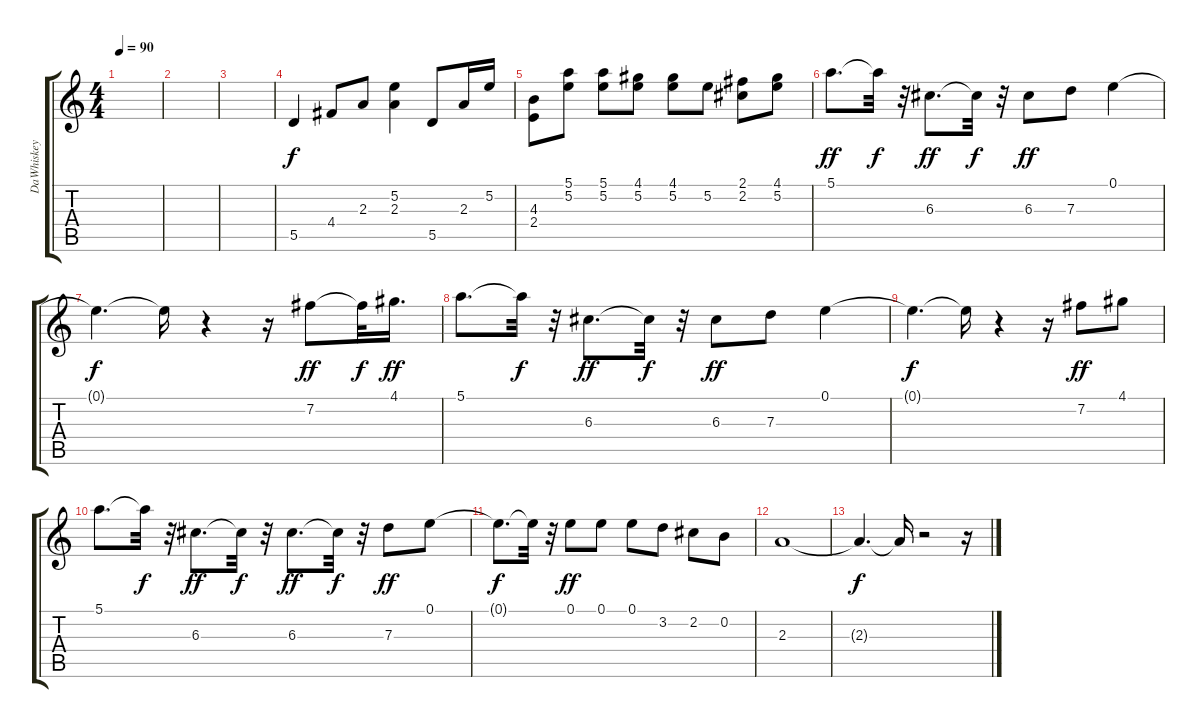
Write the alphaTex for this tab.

\track ("DaWhiskey" "DaWhiskey") {instrument distortionguitar}
\staff {score tabs}
\tuning (E4 B3 G3 D3 A2 E2) {hide}
\ts (4 4)
\tempo 90
\clef g2
\ks c
|
|
|
5.5.4 4.4.8 2.3.8 (5.2 2.3).4 5.5.8 2.3.16 5.2.16 |
(4.3 2.4).8 (5.1 5.2).8 (5.1 5.2).8 (4.1 5.2).8 (4.1 5.2).8 5.2.8 (2.1 2.2).8 (4.1 5.2).8 |
5.1.8{d dy ff} 5.1{t}.32{dy f} r.32 6.3.8{d dy ff} 6.3{t}.32{dy f} r.32 6.3.8{dy ff} 7.3.8 0.1.4 |
0.1{t}.4{d dy f} 0.1{t}.16 r.4 r.16 7.2.8{dy ff} 7.2{t}.32{dy f} 4.1.16{d dy ff} |
5.1.8{d} 5.1{t}.32{dy f} r.32 6.3.8{d dy ff} 6.3{t}.32{dy f} r.32 6.3.8{dy ff} 7.3.8 0.1.4 |
0.1{t}.4{d dy f} 0.1{t}.16 r.4 r.16 7.2.8{dy ff} 4.1.8 |
5.1.8{d} 5.1{t}.32{dy f} r.32 6.3.8{d dy ff} 6.3{t}.32{dy f} r.32 6.3.8{d dy ff} 6.3{t}.32{dy f} r.32 7.3.8{dy ff} 0.1.8 |
0.1{t}.8{d dy f} 0.1{t}.32 r.32 0.1.8{dy ff} 0.1.8 0.1.8 3.2.8 2.2.8 0.2.8 |
2.3.1 |
2.3{t}.4{d dy f} 2.3{t}.16 r.2 r.16
